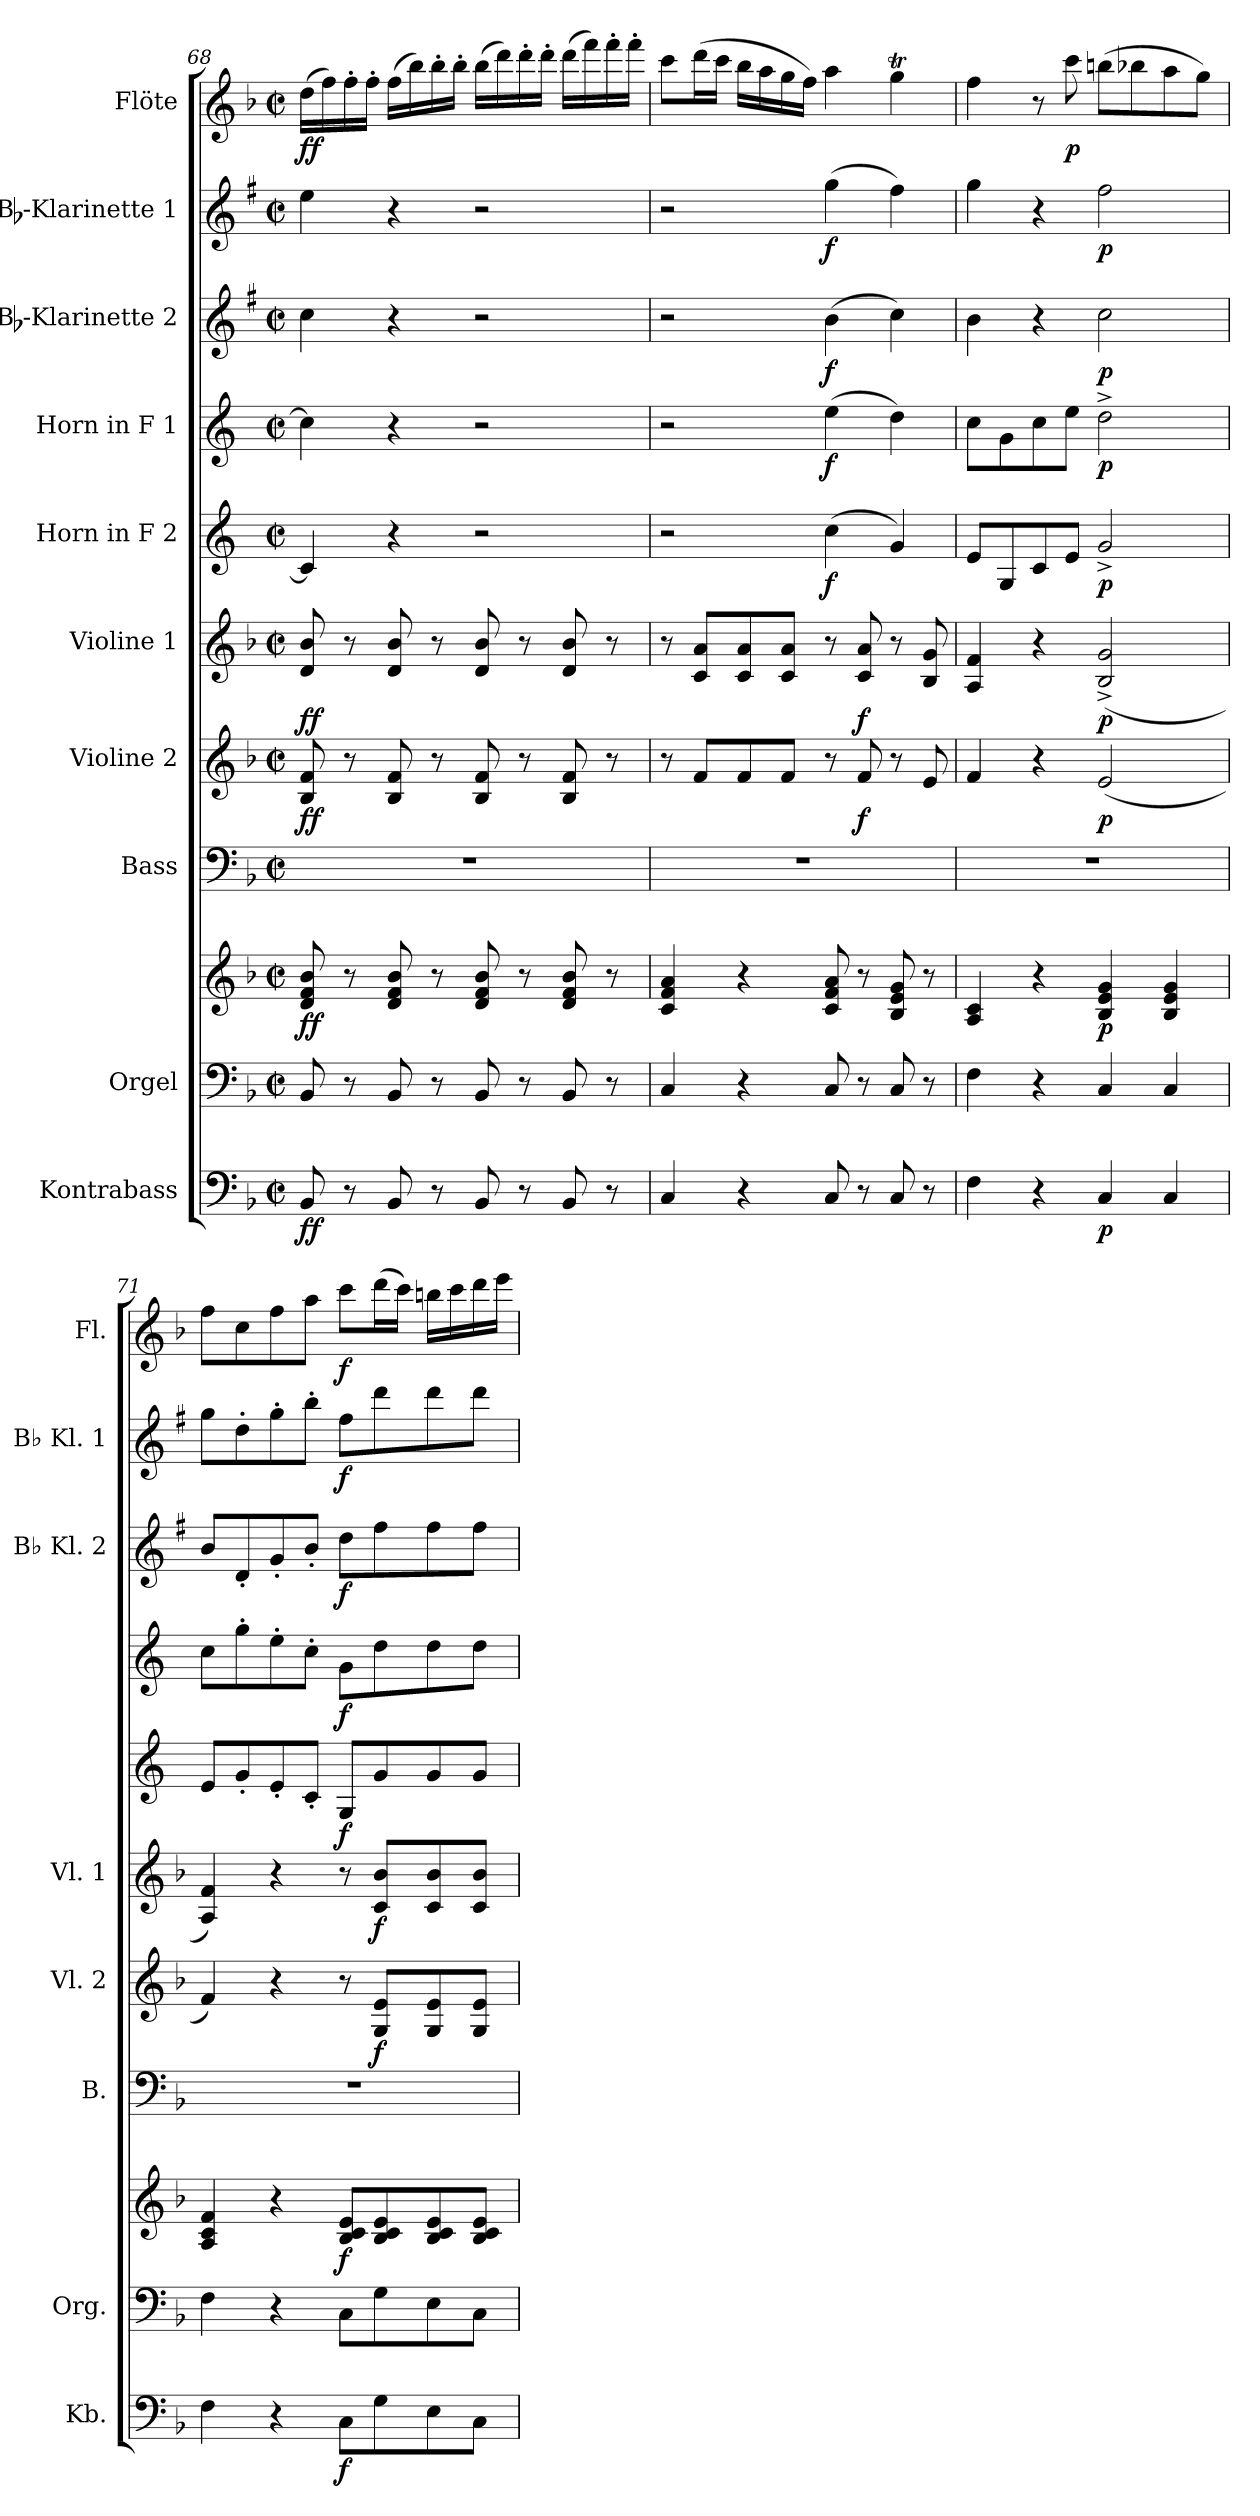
**kern	**dynam	**kern	**kern	**dynam	**kern	**kern	**dynam	**kern	**dynam	**kern	**dynam	**kern	**dynam	**kern	**dynam	**kern	**dynam	**kern	**dynam
*part10	*part10	*part9	*part9	*part9	*part8	*part7	*part7	*part6	*part6	*part5	*part5	*part4	*part4	*part3	*part3	*part2	*part2	*part1	*part1
*staff11	*staff11	*staff10	*staff9	*staff9/10	*staff8	*staff7	*staff7	*staff6	*staff6	*staff5	*staff5	*staff4	*staff4	*staff3	*staff3	*staff2	*staff2	*staff1	*staff1
*I"Kontrabass	*	*I"Orgel	*	*	*I"Bass	*I"Violine 2	*	*I"Violine 1	*	*I"Horn in F 2	*	*I"Horn in F 1	*	*I"Bb-Klarinette 2	*	*I"Bb-Klarinette 1	*	*I"Flöte	*
*I'Kb.	*	*I'Org.	*	*	*I'B.	*I'Vl. 2	*	*I'Vl. 1	*	*	*	*	*	*I'Bb Kl. 2	*	*I'Bb Kl. 1	*	*I'Fl.	*
*clefF4	*	*clefF4	*clefG2	*	*clefF4	*clefG2	*	*clefG2	*	*clefG2	*	*clefG2	*	*clefG2	*	*clefG2	*	*clefG2	*
*ITrd7c12	*	*	*	*	*	*	*	*	*	*ITrd4c7	*	*ITrd4c7	*	*ITrd1c2	*	*ITrd1c2	*	*	*
*k[b-]	*	*k[b-]	*k[b-]	*	*k[b-]	*k[b-]	*	*k[b-]	*	*k[b-]	*	*k[b-]	*	*k[b-]	*	*k[b-]	*	*k[b-]	*
*F:	*	*F:	*F:	*	*F:	*F:	*	*F:	*	*F:	*	*F:	*	*F:	*	*F:	*	*F:	*
*M2/2	*	*M2/2	*M2/2	*	*M2/2	*M2/2	*	*M2/2	*	*M2/2	*	*M2/2	*	*M2/2	*	*M2/2	*	*M2/2	*
*met(c|)	*	*met(c|)	*met(c|)	*	*met(c|)	*met(c|)	*	*met(c|)	*	*met(c|)	*	*met(c|)	*	*met(c|)	*	*met(c|)	*	*met(c|)	*
=68	=68	=68	=68	=68	=68	=68	=68	=68	=68	=68	=68	=68	=68	=68	=68	=68	=68	=68	=68
!	!LO:DY:b	!	!	!LO:DY:b	!	!	!LO:DY:b	!	!LO:DY:b	!	!	!	!	!	!	!	!	!	!LO:DY:b
8BBB-/	ff	8BB-/	8d/ 8f/ 8b-/	ff	1r	8B-/ 8f/	ff	8d/ 8b-/	ff	4F/]	.	4f\]	.	4b-\	.	4dd\	.	(>16dd\LL	ff
.	.	.	.	.	.	.	.	.	.	.	.	.	.	.	.	.	.	16ff\)	.
8r	.	8r	8r	.	.	8r	.	8r	.	.	.	.	.	.	.	.	.	16ff'>\	.
.	.	.	.	.	.	.	.	.	.	.	.	.	.	.	.	.	.	16ff'>\JJ	.
8BBB-/	.	8BB-/	8d/ 8f/ 8b-/	.	.	8B-/ 8f/	.	8d/ 8b-/	.	4r	.	4r	.	4r	.	4r	.	(>16ff\LL	.
.	.	.	.	.	.	.	.	.	.	.	.	.	.	.	.	.	.	16bb-\)	.
8r	.	8r	8r	.	.	8r	.	8r	.	.	.	.	.	.	.	.	.	16bb-'>\	.
.	.	.	.	.	.	.	.	.	.	.	.	.	.	.	.	.	.	16bb-'>\JJ	.
8BBB-/	.	8BB-/	8d/ 8f/ 8b-/	.	.	8B-/ 8f/	.	8d/ 8b-/	.	2r	.	2r	.	2r	.	2r	.	(>16bb-\LL	.
.	.	.	.	.	.	.	.	.	.	.	.	.	.	.	.	.	.	16ddd\)	.
8r	.	8r	8r	.	.	8r	.	8r	.	.	.	.	.	.	.	.	.	16ddd'>\	.
.	.	.	.	.	.	.	.	.	.	.	.	.	.	.	.	.	.	16ddd'>\JJ	.
8BBB-/	.	8BB-/	8d/ 8f/ 8b-/	.	.	8B-/ 8f/	.	8d/ 8b-/	.	.	.	.	.	.	.	.	.	(>16ddd\LL	.
.	.	.	.	.	.	.	.	.	.	.	.	.	.	.	.	.	.	16fff\)	.
8r	.	8r	8r	.	.	8r	.	8r	.	.	.	.	.	.	.	.	.	16fff'>\	.
.	.	.	.	.	.	.	.	.	.	.	.	.	.	.	.	.	.	16fff'>\JJ	.
!!LO:PB:g=z
=69	=69	=69	=69	=69	=69	=69	=69	=69	=69	=69	=69	=69	=69	=69	=69	=69	=69	=69	=69
4CC/	.	4C/	4c/ 4f/ 4a/	.	1r	8r	.	8r	.	2r	.	2r	.	2r	.	2r	.	8ccc\L	.
.	.	.	.	.	.	8f/L	.	8c/ 8a/L	.	.	.	.	.	.	.	.	.	(>16ddd\L	.
.	.	.	.	.	.	.	.	.	.	.	.	.	.	.	.	.	.	16ccc\JJ	.
4r	.	4r	4r	.	.	8f/	.	8c/ 8a/	.	.	.	.	.	.	.	.	.	16bb-\LL	.
.	.	.	.	.	.	.	.	.	.	.	.	.	.	.	.	.	.	16aa\	.
.	.	.	.	.	.	8f/J	.	8c/ 8a/J	.	.	.	.	.	.	.	.	.	16gg\	.
.	.	.	.	.	.	.	.	.	.	.	.	.	.	.	.	.	.	16ff\JJ)	.
!	!	!	!	!	!	!	!	!	!	!	!LO:DY:b	!	!LO:DY:b	!	!LO:DY:b	!	!LO:DY:b	!	!
8CC/	.	8C/	8c/ 8f/ 8a/	.	.	8r	.	8r	.	(>4f\	f	(>4a\	f	(>4a\	f	(>4ff\	f	4aa\	.
!	!	!	!	!	!	!	!LO:DY:b	!	!LO:DY:b	!	!	!	!	!	!	!	!	!	!
8r	.	8r	8r	.	.	8f/	f	8c/ 8a/	f	.	.	.	.	.	.	.	.	.	.
8CC/	.	8C/	8B-/ 8e/ 8g/	.	.	8r	.	8r	.	4c/)	.	4g\)	.	4b-\)	.	4ee\)	.	4ggT\	.
8r	.	8r	8r	.	.	8e/	.	8B-/ 8g/	.	.	.	.	.	.	.	.	.	.	.
=70	=70	=70	=70	=70	=70	=70	=70	=70	=70	=70	=70	=70	=70	=70	=70	=70	=70	=70	=70
4FF\	.	4F\	4A/ 4c/	.	1r	4f/	.	4A/ 4f/	.	8A/L	.	8f\L	.	4a\	.	4ff\	.	4ff\	.
.	.	.	.	.	.	.	.	.	.	8C/	.	8c\	.	.	.	.	.	.	.
4r	.	4r	4r	.	.	4r	.	4r	.	8F/	.	8f\	.	4r	.	4r	.	8r	.
!	!	!	!	!	!	!	!	!	!	!	!	!	!	!	!	!	!	!	!LO:DY:b
.	.	.	.	.	.	.	.	.	.	8A/J	.	8a\J	.	.	.	.	.	8ccc\	p
!	!LO:DY:b	!	!	!LO:DY:b	!	!	!LO:DY:b	!	!LO:DY:b	!	!LO:DY:b	!	!LO:DY:b	!	!LO:DY:b	!	!LO:DY:b	!	!
4CC/	p	4C/	4B-/ 4e/ 4g/	p	.	(<2e/	p	(2B-/^> 2g/^>	p	2c^</	p	2g^>\	p	2b-\	p	2ee\	p	(>8bbn\L	.
.	.	.	.	.	.	.	.	.	.	.	.	.	.	.	.	.	.	8bb-X\	.
4CC/	.	4C/	4B-/ 4e/ 4g/	.	.	.	.	.	.	.	.	.	.	.	.	.	.	8aa\	.
.	.	.	.	.	.	.	.	.	.	.	.	.	.	.	.	.	.	8gg\J)	.
=71	=71	=71	=71	=71	=71	=71	=71	=71	=71	=71	=71	=71	=71	=71	=71	=71	=71	=71	=71
4FF\	.	4F\	4A/ 4c/ 4f/	.	1r	4f/)	.	4A/ 4f/)	.	8A/L	.	8f\L	.	8a/L	.	8ff\L	.	8ff\L	.
.	.	.	.	.	.	.	.	.	.	8c'</	.	8cc'>\	.	8c'</	.	8cc'>\	.	8cc\	.
4r	.	4r	4r	.	.	4r	.	4r	.	8A'</	.	8a'>\	.	8f'</	.	8ff'>\	.	8ff\	.
.	.	.	.	.	.	.	.	.	.	8F'</J	.	8f'>\J	.	8a'</J	.	8aa'>\J	.	8aa\J	.
!	!LO:DY:b	!	!	!LO:DY:b	!	!	!	!	!	!	!LO:DY:b	!	!LO:DY:b	!	!LO:DY:b	!	!LO:DY:b	!	!LO:DY:b
8CC\L	f	8C\L	8B-/ 8c/ 8e/L	f	.	8r	.	8r	.	8C/L	f	8c\L	f	8cc\L	f	8ee\L	f	8ccc\L	f
!	!	!	!	!	!	!	!LO:DY:b	!	!LO:DY:b	!	!	!	!	!	!	!	!	!	!
8GG\	.	8G\	8B-/ 8c/ 8e/	.	.	8G/ 8e/L	f	8c/ 8b-/L	f	8c/	.	8g\	.	8ee\	.	8ccc\	.	(>16ddd\L	.
.	.	.	.	.	.	.	.	.	.	.	.	.	.	.	.	.	.	16ccc\JJ)	.
8EE\	.	8E\	8B-/ 8c/ 8e/	.	.	8G/ 8e/	.	8c/ 8b-/	.	8c/	.	8g\	.	8ee\	.	8ccc\	.	16bbn\LL	.
.	.	.	.	.	.	.	.	.	.	.	.	.	.	.	.	.	.	16ccc\	.
8CC\J	.	8C\J	8B-/ 8c/ 8e/J	.	.	8G/ 8e/J	.	8c/ 8b-/J	.	8c/J	.	8g\J	.	8ee\J	.	8ccc\J	.	16ddd\	.
.	.	.	.	.	.	.	.	.	.	.	.	.	.	.	.	.	.	16eee\JJ	.
=	=	=	=	=	=	=	=	=	=	=	=	=	=	=	=	=	=	=	=
*-	*-	*-	*-	*-	*-	*-	*-	*-	*-	*-	*-	*-	*-	*-	*-	*-	*-	*-	*-
